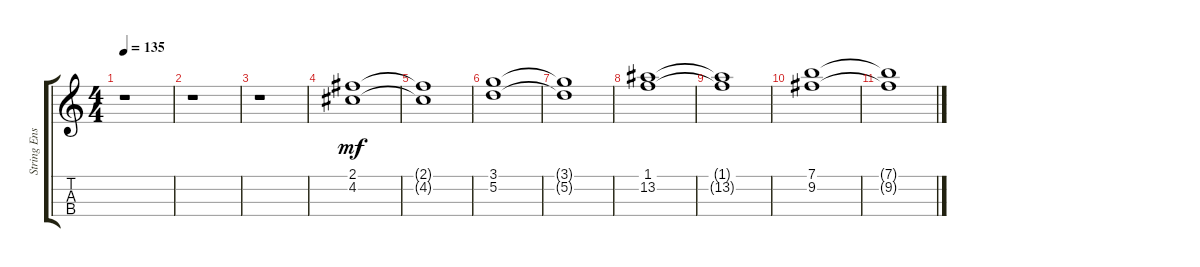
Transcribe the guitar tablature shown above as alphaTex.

\track ("String Ensemble 2/French Horn" "String Ens") {instrument stringensemble2}
\staff {score tabs}
\tuning (E5 A4 D4 G3) {hide}
\ts (4 4)
\tempo 135
\clef g2
\ks c
r.1{dy mf} |
r.1 |
r.1 |
(2.1 4.2).1 |
(2.1{t} 4.2{t}).1 |
(3.1 5.2).1 |
(3.1{t} 5.2{t}).1 |
(1.1 13.2).1 |
(1.1{t} 13.2{t}).1 |
(7.1 9.2).1 |
(7.1{t} 9.2{t}).1
